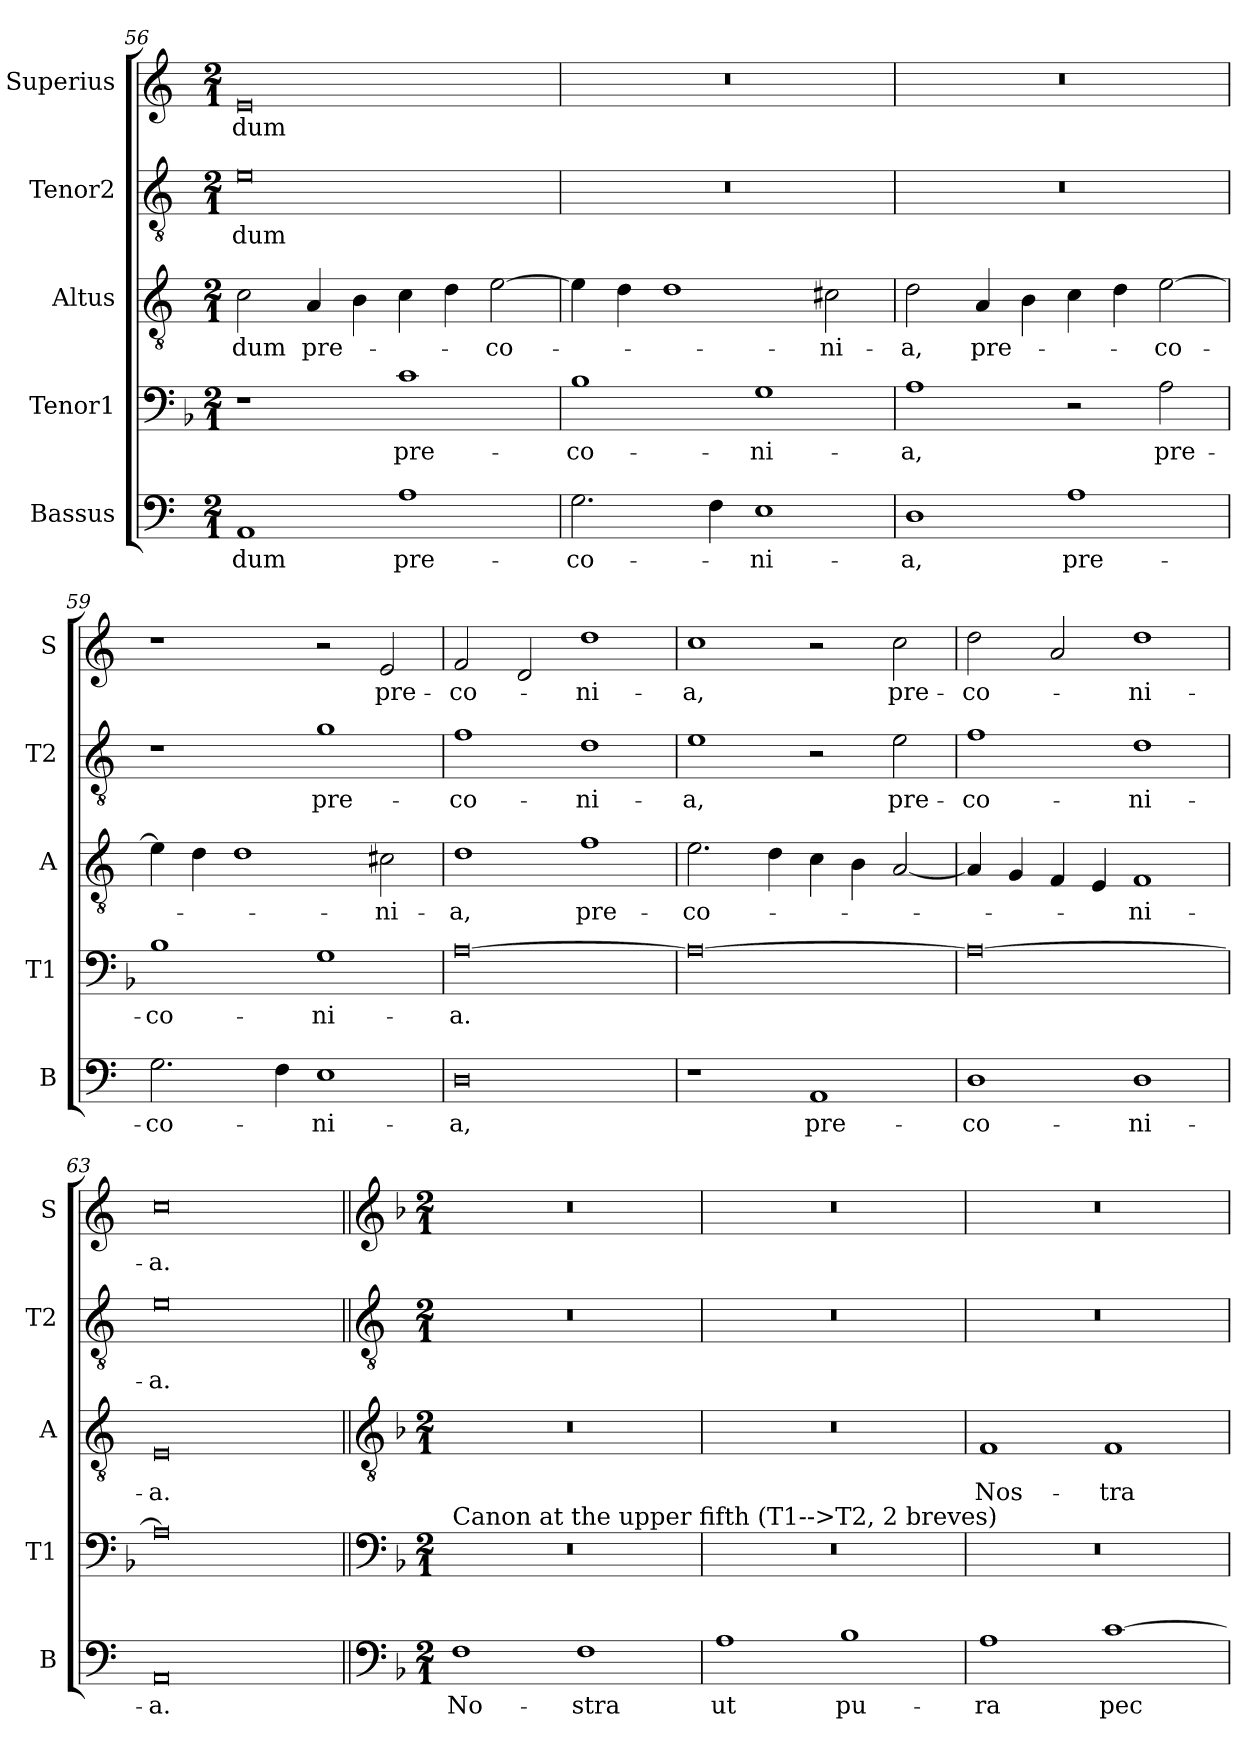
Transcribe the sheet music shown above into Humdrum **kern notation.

**kern	**text	**kern	**text	**kern	**text	**kern	**text	**kern	**text
*part5	*part5	*part4	*part4	*part3	*part3	*part2	*part2	*part1	*part1
*staff5	*staff5	*staff4	*staff4	*staff3	*staff3	*staff2	*staff2	*staff1	*staff1
*I"Bassus	*	*I"Tenor1	*	*I"Altus	*	*I"Tenor2	*	*I"Superius	*
*I'B	*	*I'T1	*	*I'A	*	*I'T2	*	*I'S	*
*clefF4	*	*clefF4	*	*clefGv2	*	*clefGv2	*	*clefG2	*
*k[]	*	*k[b-]	*	*k[]	*	*k[]	*	*k[]	*
*M2/1	*	*M2/1	*	*M2/1	*	*M2/1	*	*M2/1	*
=56	=56	=56	=56	=56	=56	=56	=56	=56	=56
1AA	-dum	1r	.	2c\	-dum	0e	-dum	0e	-dum
.	.	.	.	4A/	pre-	.	.	.	.
.	.	.	.	4B\	.	.	.	.	.
1A	pre-	1c	pre-	4c\	.	.	.	.	.
.	.	.	.	4d\	.	.	.	.	.
.	.	.	.	[2e\	-co-	.	.	.	.
=57	=57	=57	=57	=57	=57	=57	=57	=57	=57
2.G\	-co-	1B-	-co-	4e\]	.	0r	.	0r	.
.	.	.	.	4d\	.	.	.	.	.
.	.	.	.	1d	.	.	.	.	.
4F\	.	.	.	.	.	.	.	.	.
1E	-ni-	1G	-ni-	.	.	.	.	.	.
.	.	.	.	2c#X\	-ni-	.	.	.	.
=58	=58	=58	=58	=58	=58	=58	=58	=58	=58
1D	-a,	1A	-a,	2d\	-a,	0r	.	0r	.
.	.	.	.	4A/	pre-	.	.	.	.
.	.	.	.	4B\	.	.	.	.	.
1A	pre-	2r	.	4c\	.	.	.	.	.
.	.	.	.	4d\	.	.	.	.	.
.	.	2A\	pre-	[2e\	-co-	.	.	.	.
=59	=59	=59	=59	=59	=59	=59	=59	=59	=59
2.G\	-co-	1B-	-co-	4e\]	.	1r	.	1r	.
.	.	.	.	4d\	.	.	.	.	.
.	.	.	.	1d	.	.	.	.	.
4F\	.	.	.	.	.	.	.	.	.
1E	-ni-	1G	-ni-	.	.	1g	pre-	2r	.
.	.	.	.	2c#X\	-ni-	.	.	2e/	pre-
=60	=60	=60	=60	=60	=60	=60	=60	=60	=60
0D	-a,	[0A	-a.	1d	-a,	1f	-co-	2f/	-co-
.	.	.	.	.	.	.	.	2d/	.
.	.	.	.	1f	pre-	1d	-ni-	1dd	-ni-
=61	=61	=61	=61	=61	=61	=61	=61	=61	=61
1r	.	0A_	.	2.e\	-co-	1e	-a,	1cc	-a,
.	.	.	.	4d\	.	.	.	.	.
1AA	pre-	.	.	4c\	.	2r	.	2r	.
.	.	.	.	4B\	.	.	.	.	.
.	.	.	.	[2A/	.	2e\	pre-	2cc\	pre-
=62	=62	=62	=62	=62	=62	=62	=62	=62	=62
1D	-co-	0A_	.	4A/]	.	1f	-co-	2dd\	-co-
.	.	.	.	4G/	.	.	.	.	.
.	.	.	.	4F/	.	.	.	2a/	.
.	.	.	.	4E/	.	.	.	.	.
1D	-ni-	.	.	1F	-ni-	1d	-ni-	1dd	-ni-
=63	=63	=63	=63	=63	=63	=63	=63	=63	=63
0AA	-a.	0A]	.	0E	-a.	0e	-a.	0cc	-a.
!!LO:LB:g=z
=64||	=64||	=64||	=64||	=64||	=64||	=64||	=64||	=64||	=64||
*clefF4	*	*clefF4	*	*clefGv2	*	*clefGv2	*	*clefG2	*
*k[b-]	*	*k[b-]	*	*k[b-]	*	*k[]	*	*k[b-]	*
*M2/1	*	*M2/1	*	*M2/1	*	*M2/1	*	*M2/1	*
!	!	!LO:TX:a:t=Canon at the upper fifth (T1-->T2, 2 breves)	!	!	!	!	!	!	!
1F	No-	0r	.	0r	.	0r	.	0r	.
1F	-stra	.	.	.	.	.	.	.	.
=65	=65	=65	=65	=65	=65	=65	=65	=65	=65
1A	ut	0r	.	0r	.	0r	.	0r	.
1B-	pu-	.	.	.	.	.	.	.	.
=66	=66	=66	=66	=66	=66	=66	=66	=66	=66
1A	-ra	0r	.	1F	Nos-	0r	.	0r	.
[1c	pec-	.	.	1F	-tra	.	.	.	.
=	=	=	=	=	=	=	=	=	=
*-	*-	*-	*-	*-	*-	*-	*-	*-	*-
